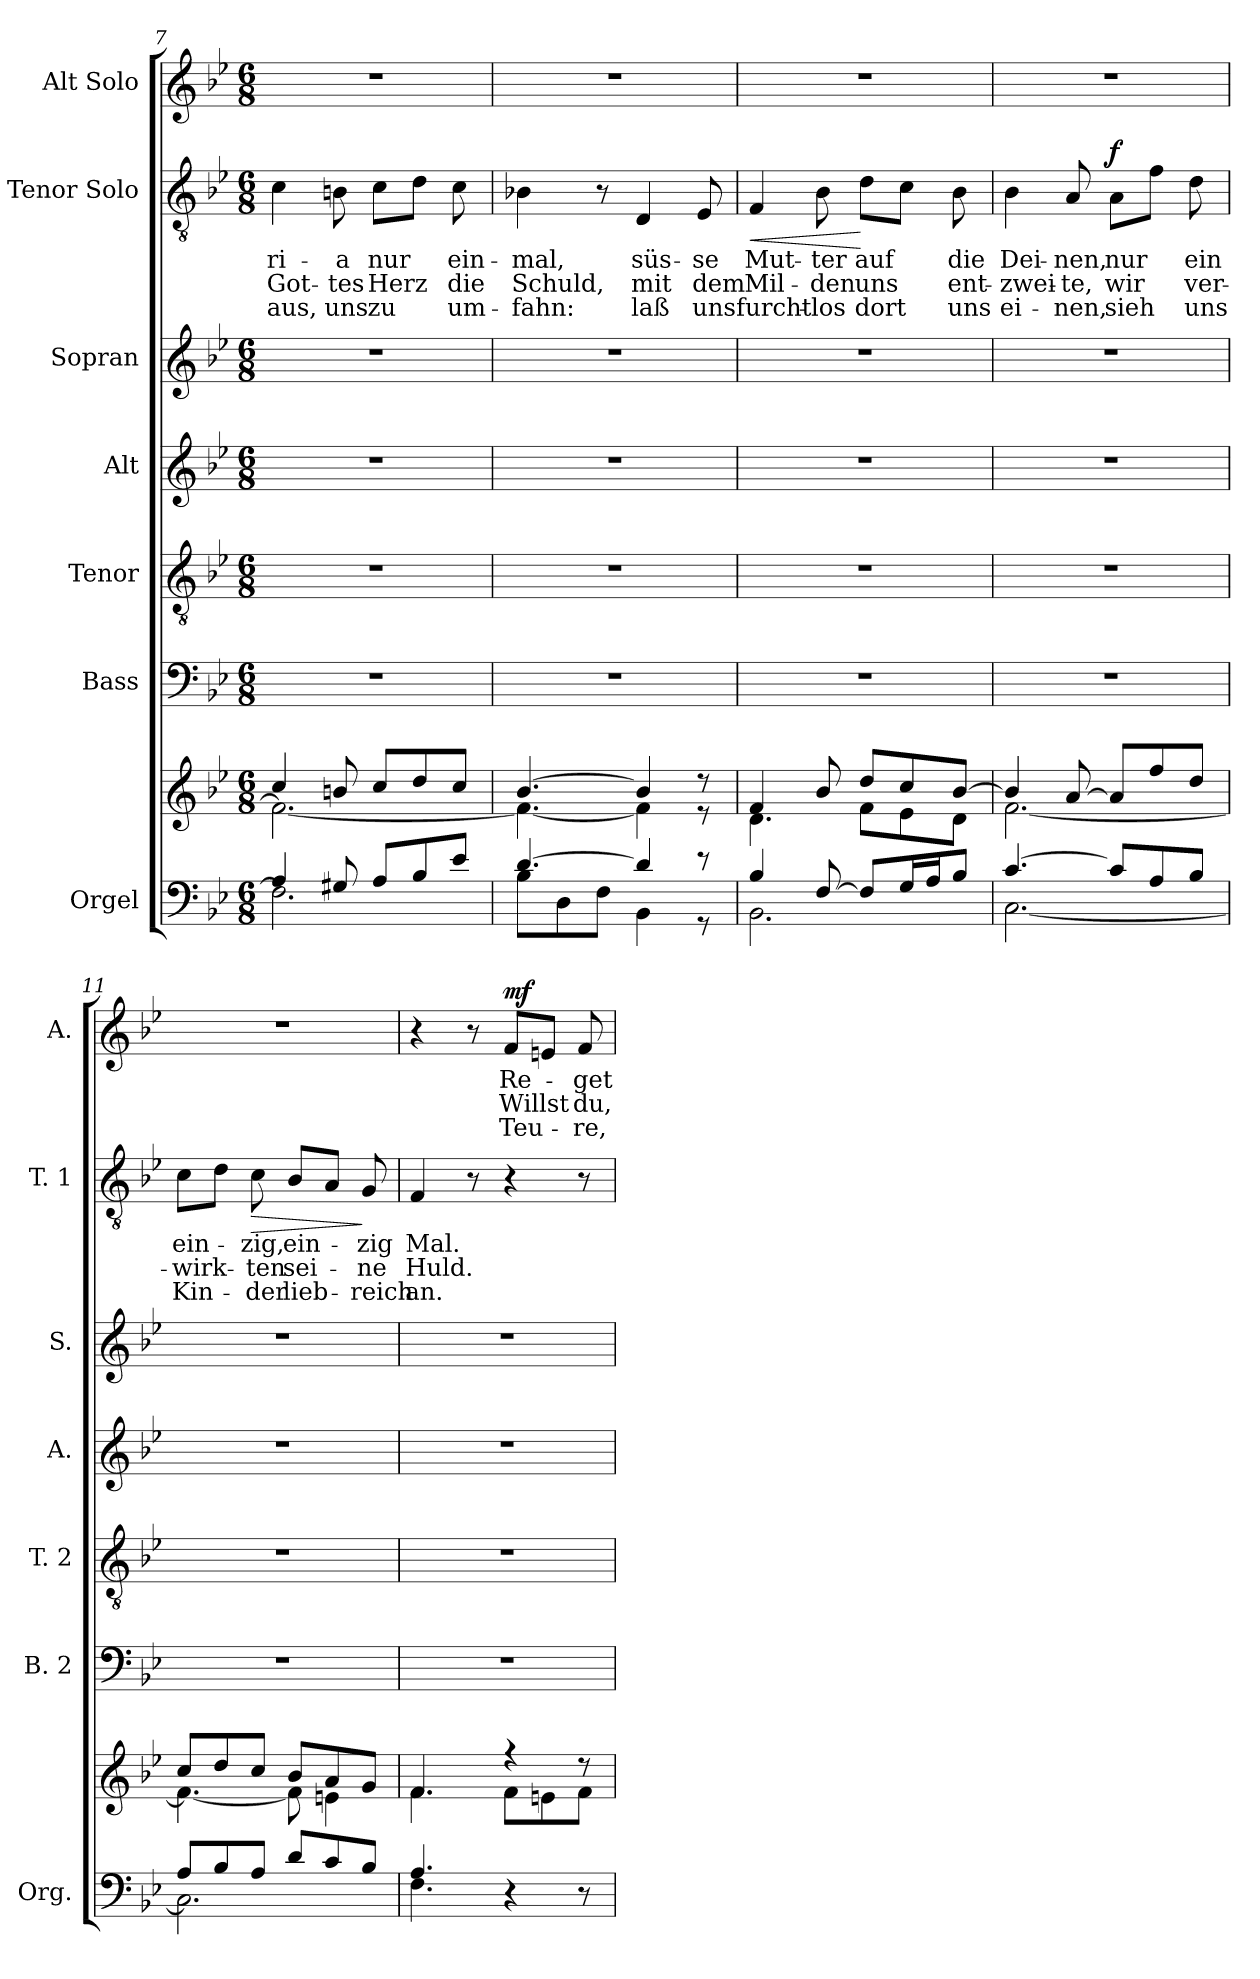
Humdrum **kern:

**kern	**kern	**kern	**kern	**kern	**kern	**kern	**text	**text	**text	**dynam	**kern	**text	**text	**text	**dynam
*part7	*part7	*part6	*part5	*part4	*part3	*part2	*part2	*part2	*part2	*part2	*part1	*part1	*part1	*part1	*part1
*staff8	*staff7	*staff6	*staff5	*staff4	*staff3	*staff2	*staff2	*staff2	*staff2	*staff2	*staff1	*staff1	*staff1	*staff1	*staff1
*I"Orgel	*	*I"Bass	*I"Tenor	*I"Alt	*I"Sopran	*I"Tenor Solo	*	*	*	*	*I"Alt Solo	*	*	*	*
*I'Org.	*	*I'B. 2	*I'T. 2	*I'A.	*I'S.	*I'T. 1	*	*	*	*	*I'A.	*	*	*	*
*clefF4	*clefG2	*clefF4	*clefGv2	*clefG2	*clefG2	*clefGv2	*	*	*	*	*clefG2	*	*	*	*
*k[b-e-]	*k[b-e-]	*k[b-e-]	*k[b-e-]	*k[b-e-]	*k[b-e-]	*k[b-e-]	*	*	*	*	*k[b-e-]	*	*	*	*
*B-:	*B-:	*B-:	*B-:	*B-:	*B-:	*B-:	*	*	*	*	*B-:	*	*	*	*
*M6/8	*M6/8	*M6/8	*M6/8	*M6/8	*M6/8	*M6/8	*	*	*	*	*M6/8	*	*	*	*
=7	=7	=7	=7	=7	=7	=7	=7	=7	=7	=7	=7	=7	=7	=7	=7
*^	*^	*	*	*	*	*	*	*	*	*	*	*	*	*	*
!	!	!	!	!	!	!	!	!	!LO:LY:b	!LO:LY:b	!LO:LY:b	!	!	!	!	!	!
4A/	2.F\]	4cc/	2.f\_	2.r	2.r	2.r	2.r	4c\	-ri-	Got-	aus,	.	2.r	.	.	.	.
!	!	!	!	!	!	!	!	!	!LO:LY:b	!LO:LY:b	!LO:LY:b	!	!	!	!	!	!
8G#X/	.	8bn/	.	.	.	.	.	8Bn\	-a	-tes	uns	.	.	.	.	.	.
!	!	!	!	!	!	!	!	!	!LO:LY:b	!LO:LY:b	!LO:LY:b	!	!	!	!	!	!
8A/L	.	8cc/L	.	.	.	.	.	8c\L	nur	Herz	zu	.	.	.	.	.	.
8B-/	.	8dd/	.	.	.	.	.	8d\J	.	.	.	.	.	.	.	.	.
!	!	!	!	!	!	!	!	!	!LO:LY:b	!LO:LY:b	!LO:LY:b	!	!	!	!	!	!
8e-/J	.	8cc/J	.	.	.	.	.	8c\	ein-	die	um-	.	.	.	.	.	.
=8	=8	=8	=8	=8	=8	=8	=8	=8	=8	=8	=8	=8	=8	=8	=8	=8	=8
!	!	!	!	!	!	!	!	!	!LO:LY:b	!LO:LY:b	!LO:LY:b	!	!	!	!	!	!
[>4.d/	8B-\L	[>4.b-/	4.f\_	2.r	2.r	2.r	2.r	4B-X\	-mal,	Schuld,	-fahn:	.	2.r	.	.	.	.
.	8D\	.	.	.	.	.	.	.	.	.	.	.	.	.	.	.	.
.	8F\J	.	.	.	.	.	.	8r	.	.	.	.	.	.	.	.	.
!	!	!	!	!	!	!	!	!	!LO:LY:b	!LO:LY:b	!LO:LY:b	!	!	!	!	!	!
4d/]	4BB-\	4b-/]	4f\]	.	.	.	.	4D/	süs-	mit	laß	.	.	.	.	.	.
!	!	!	!	!	!	!	!	!	!LO:LY:b	!LO:LY:b	!LO:LY:b	!	!	!	!	!	!
8r	8r	8r	8r	.	.	.	.	8E-/	-se	dem	uns	.	.	.	.	.	.
!!LO:PB:g=z
=9	=9	=9	=9	=9	=9	=9	=9	=9	=9	=9	=9	=9	=9	=9	=9	=9	=9
!	!	!	!	!	!	!	!	!	!LO:LY:b	!LO:LY:b	!LO:LY:b	!LO:HP:b	!	!	!	!	!
4B-/	2.BB-\	4f/	4.d\	2.r	2.r	2.r	2.r	4F/	Mut-	Mil-	furcht-	<	2.r	.	.	.	.
!	!	!	!	!	!	!	!	!	!LO:LY:b	!LO:LY:b	!LO:LY:b	!	!	!	!	!	!
[>8F/	.	8b-/	.	.	.	.	.	8B-\	-ter	-den	-los	.	.	.	.	.	.
!	!	!	!	!	!	!	!	!	!LO:LY:b	!LO:LY:b	!LO:LY:b	!	!	!	!	!	!
8F/L]	.	8dd/L	8f\L	.	.	.	.	8d\L	auf	uns	dort	[	.	.	.	.	.
16G/L	.	8cc/	8e-\	.	.	.	.	8c\J	.	.	.	.	.	.	.	.	.
16A/J	.	.	.	.	.	.	.	.	.	.	.	.	.	.	.	.	.
!	!	!	!	!	!	!	!	!	!LO:LY:b	!LO:LY:b	!LO:LY:b	!	!	!	!	!	!
8B-/J	.	[>8b-/J	8d\J	.	.	.	.	8B-\	die	ent-	uns	.	.	.	.	.	.
=10	=10	=10	=10	=10	=10	=10	=10	=10	=10	=10	=10	=10	=10	=10	=10	=10	=10
!	!	!	!	!	!	!	!	!	!LO:LY:b	!LO:LY:b	!LO:LY:b	!	!	!	!	!	!
[>4.c/	[<2.C\	4b-/]	[<2.f\	2.r	2.r	2.r	2.r	4B-\	Dei-	-zwei-	ei-	.	2.r	.	.	.	.
!	!	!	!	!	!	!	!	!	!LO:LY:b	!LO:LY:b	!LO:LY:b	!	!	!	!	!	!
.	.	[>8a/	.	.	.	.	.	8A/	-nen,	-te,	-nen,	.	.	.	.	.	.
!	!	!	!	!	!	!	!	!	!LO:LY:b	!LO:LY:b	!LO:LY:b	!LO:DY:a	!	!	!	!	!
8c/L]	.	8a/L]	.	.	.	.	.	8A\L	nur	wir	sieh	f	.	.	.	.	.
8A/	.	8ff/	.	.	.	.	.	8f\J	.	.	.	.	.	.	.	.	.
!	!	!	!	!	!	!	!	!	!LO:LY:b	!LO:LY:b	!LO:LY:b	!	!	!	!	!	!
8B-/J	.	8dd/J	.	.	.	.	.	8d\	ein	ver-	uns	.	.	.	.	.	.
=11	=11	=11	=11	=11	=11	=11	=11	=11	=11	=11	=11	=11	=11	=11	=11	=11	=11
!	!	!	!	!	!	!	!	!	!LO:LY:b	!LO:LY:b	!LO:LY:b	!	!	!	!	!	!
8A/L	2.C\]	8cc/L	4.f\_	2.r	2.r	2.r	2.r	8c\L	ein-	-wirk-	Kin-	.	2.r	.	.	.	.
8B-/	.	8dd/	.	.	.	.	.	8d\J	.	.	.	.	.	.	.	.	.
!	!	!	!	!	!	!	!	!	!LO:LY:b	!LO:LY:b	!LO:LY:b	!LO:HP:b	!	!	!	!	!
8A/J	.	8cc/J	.	.	.	.	.	8c\	-zig,	-ten	-der	>	.	.	.	.	.
!	!	!	!	!	!	!	!	!	!LO:LY:b	!LO:LY:b	!LO:LY:b	!	!	!	!	!	!
8d/L	.	8b-/L	8f\]	.	.	.	.	8B-/L	ein-	sei-	lieb-	.	.	.	.	.	.
8c/	.	8a/	4en\	.	.	.	.	8A/J	.	.	.	.	.	.	.	.	.
!	!	!	!	!	!	!	!	!	!LO:LY:b	!LO:LY:b	!LO:LY:b	!	!	!	!	!	!
8B-/J	.	8g/J	.	.	.	.	.	8G/	-zig	-ne	-reich	]	.	.	.	.	.
=12	=12	=12	=12	=12	=12	=12	=12	=12	=12	=12	=12	=12	=12	=12	=12	=12	=12
!	!	!	!	!	!	!	!	!	!LO:LY:b	!LO:LY:b	!LO:LY:b	!	!	!	!	!	!
4.A/	4.F\	4.f/	4.f\	2.r	2.r	2.r	2.r	4F/	Mal.	Huld.	an.	.	4r	.	.	.	.
.	.	.	.	.	.	.	.	8r	.	.	.	.	8r	.	.	.	.
!	!	!	!	!	!	!	!	!	!	!	!	!	!	!LO:LY:b	!LO:LY:b	!LO:LY:b	!LO:DY:a
4r	4.ryy	4ree	8f\L	.	.	.	.	4r	.	.	.	.	8f/L	Re-	Willst	Teu-	mf
.	.	.	8en\	.	.	.	.	.	.	.	.	.	8en/J	.	.	.	.
!	!	!	!	!	!	!	!	!	!	!	!	!	!	!LO:LY:b	!LO:LY:b	!LO:LY:b	!
8r	.	8rdd	8f\J	.	.	.	.	8r	.	.	.	.	8f/	-get	du,	-re,	.
*v	*v	*	*	*	*	*	*	*	*	*	*	*	*	*	*	*	*
*	*v	*v	*	*	*	*	*	*	*	*	*	*	*	*	*	*
=	=	=	=	=	=	=	=	=	=	=	=	=	=	=	=
*-	*-	*-	*-	*-	*-	*-	*-	*-	*-	*-	*-	*-	*-	*-	*-
